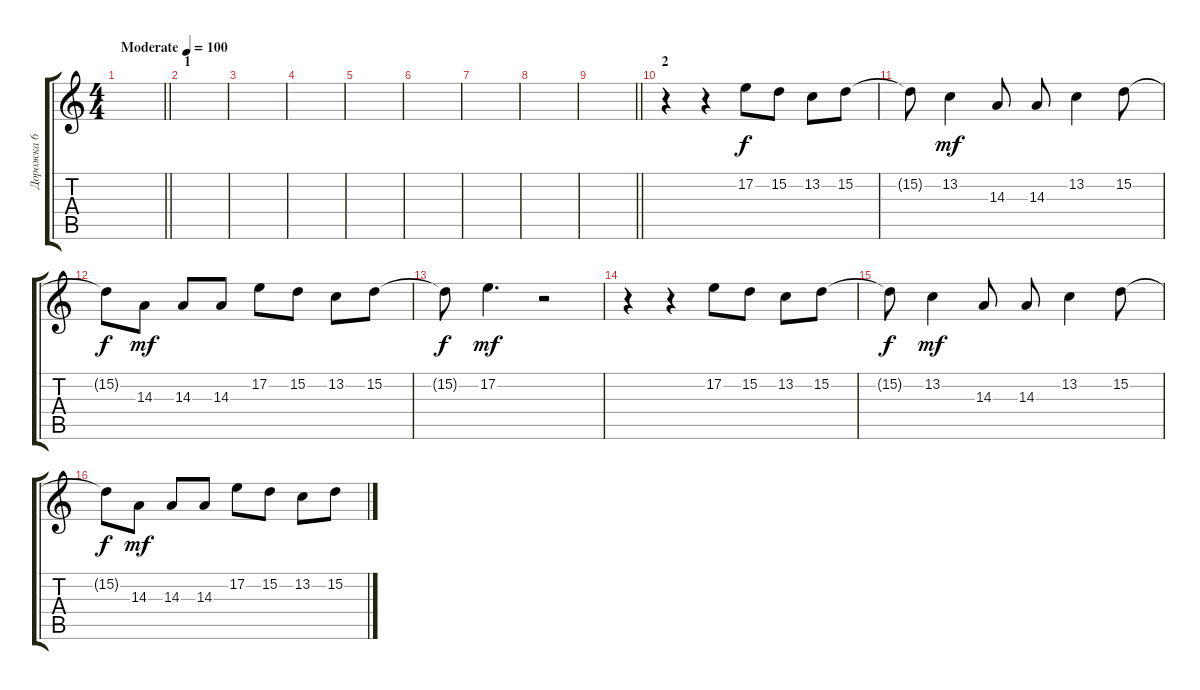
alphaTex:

\track ("Дорожка 6" "Дорожка 6") {instrument honkytonkpiano}
\staff {score tabs}
\tuning (E4 B3 G3 D3 A2 E2) {hide}
\ts (4 4)
\tempo (100 "Moderate")
\clef g2
\barLineRight lightlight
\ks c
|
\section ("" "1")
|
|
|
|
|
|
|
\barLineRight lightlight
|
\section ("" "2")
r.4 r.4 17.2.8 15.2.8 13.2.8 15.2.8 |
15.2{t}.8{dy f} 13.2.4{dy mf} 14.3.8 14.3.8 13.2.4 15.2.8 |
15.2{t}.8{dy f} 14.3.8{dy mf} 14.3.8 14.3.8 17.2.8 15.2.8 13.2.8 15.2.8 |
15.2{t}.8{dy f} 17.2.4{d dy mf} r.2 |
r.4 r.4 17.2.8 15.2.8 13.2.8 15.2.8 |
15.2{t}.8{dy f} 13.2.4{dy mf} 14.3.8 14.3.8 13.2.4 15.2.8 |
15.2{t}.8{dy f} 14.3.8{dy mf} 14.3.8 14.3.8 17.2.8 15.2.8 13.2.8 15.2.8
